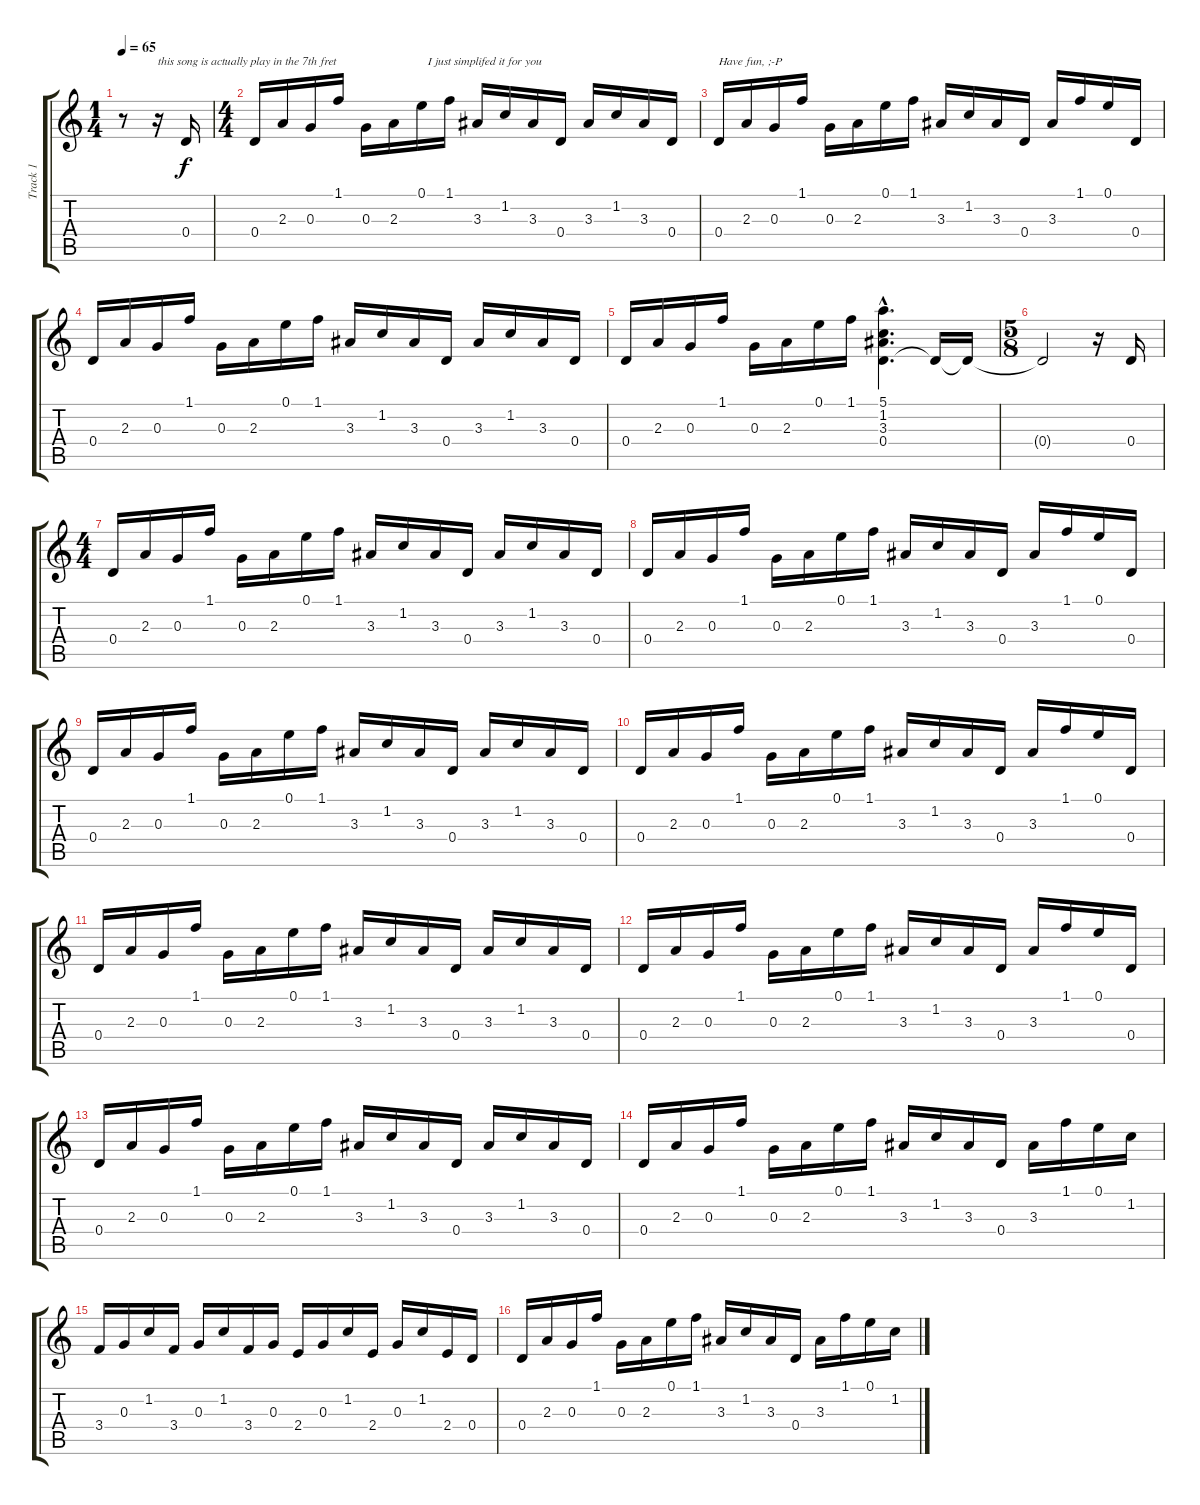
\track ("Track 1" "Track 1") {instrument electricguitarclean}
\staff {score tabs}
\tuning (E4 B3 G3 D3 A2 E2) {hide}
\ts (1 4)
\tempo 65
\clef g2
\ks c
r.8{dy f instrument electricguitarclean} r.16{txt "this song is actually play in the 7th fret" instrument electricguitarclean} 0.4.16 |
\ts (4 4)
0.4.16 2.3.16 0.3.16 1.1.16 0.3.16 2.3.16 0.1.16{txt "  I just simplifed it for you"} 1.1.16 3.3.16 1.2.16 3.3.16 0.4.16 3.3.16 1.2.16 3.3.16 0.4.16 |
0.4.16{txt "Have fun, ;-P"} 2.3.16 0.3.16 1.1.16 0.3.16 2.3.16 0.1.16 1.1.16 3.3.16 1.2.16 3.3.16 0.4.16 3.3.16 1.1.16 0.1.16 0.4.16 |
0.4.16 2.3.16 0.3.16 1.1.16 0.3.16 2.3.16 0.1.16 1.1.16 3.3.16 1.2.16 3.3.16 0.4.16 3.3.16 1.2.16 3.3.16 0.4.16 |
0.4.16 2.3.16 0.3.16 1.1.16 0.3.16 2.3.16 0.1.16 1.1.16 (5.1{hac} 1.2{hac} 3.3{hac} 0.4{hac}).4{d} 0.4{t}.16 0.4{t}.16 |
\ts (5 8)
0.4{t}.2 r.16 0.4.16 |
\ts (4 4)
0.4.16 2.3.16 0.3.16 1.1.16 0.3.16 2.3.16 0.1.16 1.1.16 3.3.16 1.2.16 3.3.16 0.4.16 3.3.16 1.2.16 3.3.16 0.4.16 |
0.4.16 2.3.16 0.3.16 1.1.16 0.3.16 2.3.16 0.1.16 1.1.16 3.3.16 1.2.16 3.3.16 0.4.16 3.3.16 1.1.16 0.1.16 0.4.16 |
0.4.16 2.3.16 0.3.16 1.1.16 0.3.16 2.3.16 0.1.16 1.1.16 3.3.16 1.2.16 3.3.16 0.4.16 3.3.16 1.2.16 3.3.16 0.4.16 |
0.4.16 2.3.16 0.3.16 1.1.16 0.3.16 2.3.16 0.1.16 1.1.16 3.3.16 1.2.16 3.3.16 0.4.16 3.3.16 1.1.16 0.1.16 0.4.16 |
0.4.16 2.3.16 0.3.16 1.1.16 0.3.16 2.3.16 0.1.16 1.1.16 3.3.16 1.2.16 3.3.16 0.4.16 3.3.16 1.2.16 3.3.16 0.4.16 |
0.4.16 2.3.16 0.3.16 1.1.16 0.3.16 2.3.16 0.1.16 1.1.16 3.3.16 1.2.16 3.3.16 0.4.16 3.3.16 1.1.16 0.1.16 0.4.16 |
0.4.16 2.3.16 0.3.16 1.1.16 0.3.16 2.3.16 0.1.16 1.1.16 3.3.16 1.2.16 3.3.16 0.4.16 3.3.16 1.2.16 3.3.16 0.4.16 |
0.4.16 2.3.16 0.3.16 1.1.16 0.3.16 2.3.16 0.1.16 1.1.16 3.3.16 1.2.16 3.3.16 0.4.16 3.3.16 1.1.16 0.1.16 1.2.16 |
3.4.16 0.3.16 1.2.16 3.4.16 0.3.16 1.2.16 3.4.16 0.3.16 2.4.16 0.3.16 1.2.16 2.4.16 0.3.16 1.2.16 2.4.16 0.4.16 |
0.4.16 2.3.16 0.3.16 1.1.16 0.3.16 2.3.16 0.1.16 1.1.16 3.3.16 1.2.16 3.3.16 0.4.16 3.3.16 1.1.16 0.1.16 1.2.16
